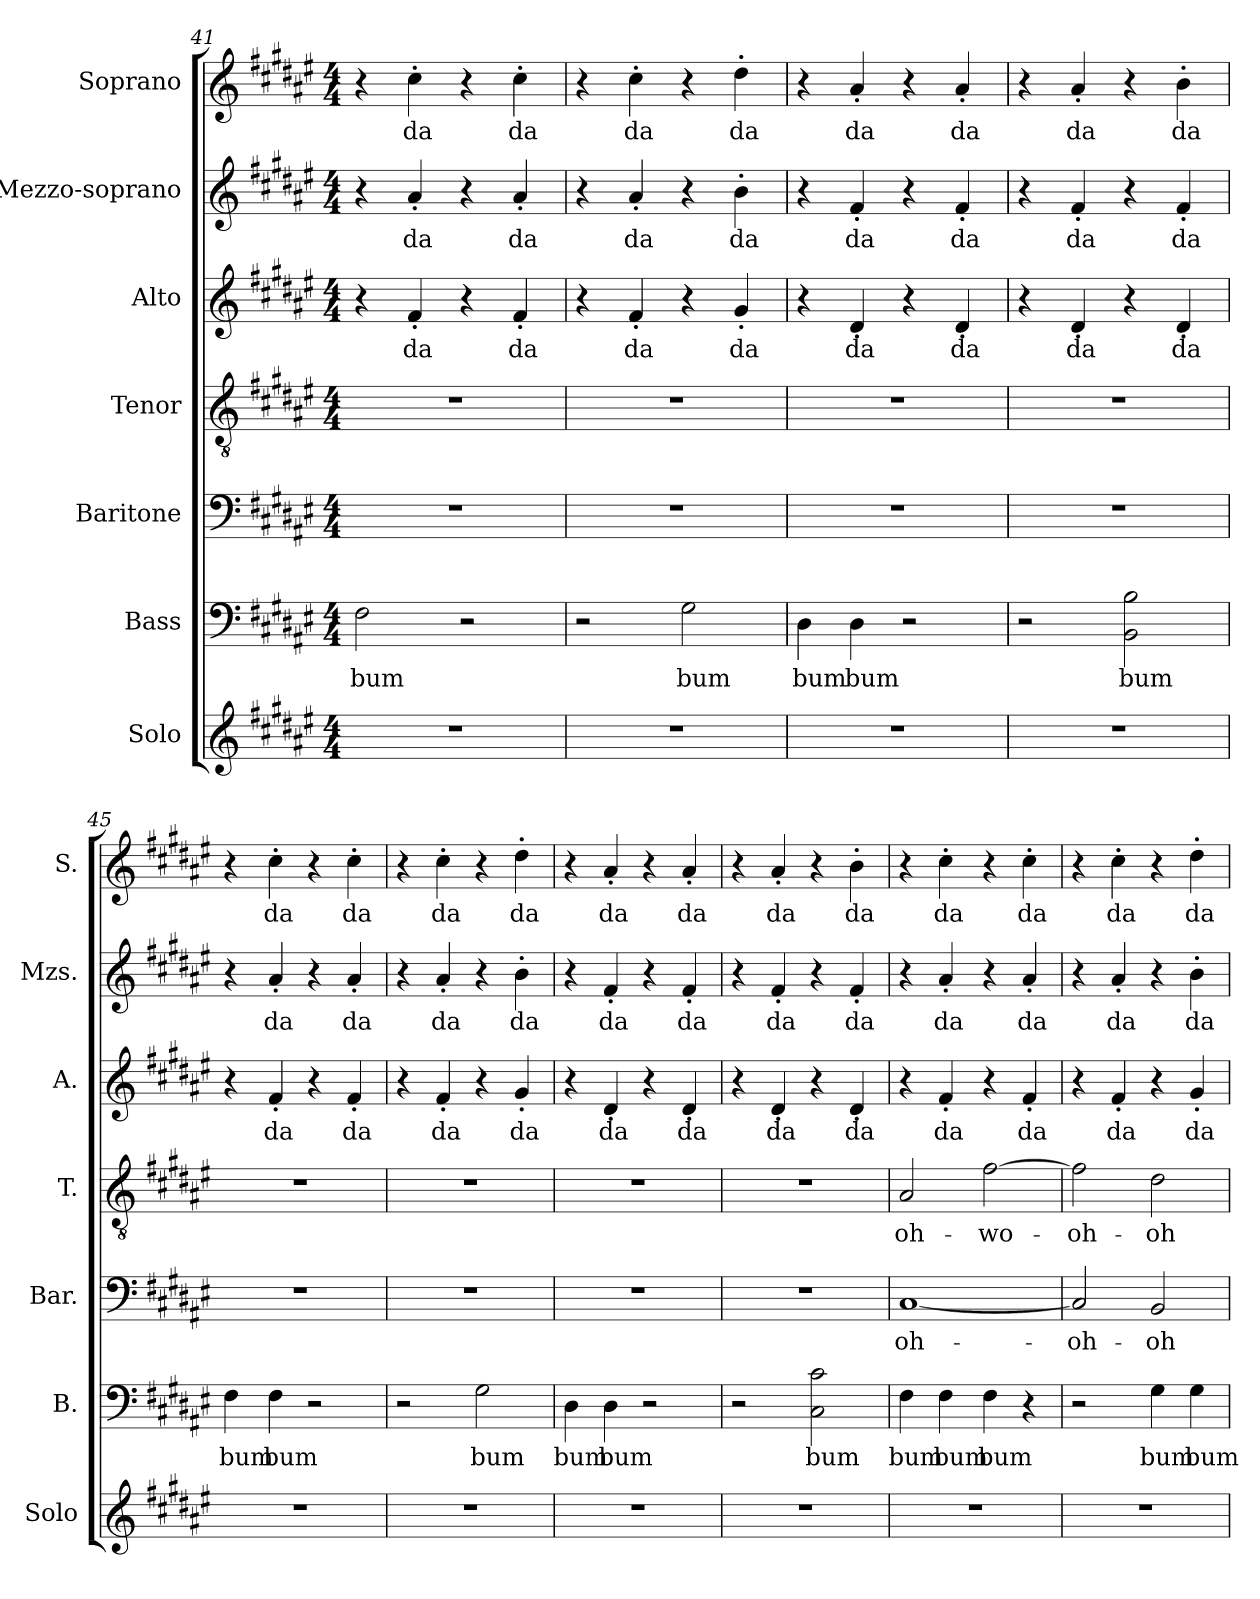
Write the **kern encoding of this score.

**kern	**kern	**text	**kern	**text	**kern	**text	**kern	**text	**kern	**text	**kern	**text
*part7	*part6	*part6	*part5	*part5	*part4	*part4	*part3	*part3	*part2	*part2	*part1	*part1
*staff7	*staff6	*staff6	*staff5	*staff5	*staff4	*staff4	*staff3	*staff3	*staff2	*staff2	*staff1	*staff1
*I"Solo	*I"Bass	*	*I"Baritone	*	*I"Tenor	*	*I"Alto	*	*I"Mezzo-soprano	*	*I"Soprano	*
*I'Solo	*I'B.	*	*I'Bar.	*	*I'T.	*	*I'A.	*	*I'Mzs.	*	*I'S.	*
!!LO:PB:g=z
*clefG2	*clefF4	*	*clefF4	*	*clefGv2	*	*clefG2	*	*clefG2	*	*clefG2	*
*k[f#c#g#d#a#e#]	*k[f#c#g#d#a#e#]	*	*k[f#c#g#d#a#e#]	*	*k[f#c#g#d#a#e#]	*	*k[f#c#g#d#a#e#]	*	*k[f#c#g#d#a#e#]	*	*k[f#c#g#d#a#e#]	*
*M4/4	*M4/4	*	*M4/4	*	*M4/4	*	*M4/4	*	*M4/4	*	*M4/4	*
=41	=41	=41	=41	=41	=41	=41	=41	=41	=41	=41	=41	=41
1r	2F#\	bum	1r	.	1r	.	4r	.	4r	.	4r	.
.	.	.	.	.	.	.	4f#'/	da	4a#'/	da	4cc#'\	da
.	2r	.	.	.	.	.	4r	.	4r	.	4r	.
.	.	.	.	.	.	.	4f#'/	da	4a#'/	da	4cc#'\	da
=42	=42	=42	=42	=42	=42	=42	=42	=42	=42	=42	=42	=42
1r	2r	.	1r	.	1r	.	4r	.	4r	.	4r	.
.	.	.	.	.	.	.	4f#'/	da	4a#'/	da	4cc#'\	da
.	2G#\	bum	.	.	.	.	4r	.	4r	.	4r	.
.	.	.	.	.	.	.	4g#'/	da	4b'\	da	4dd#'\	da
=43	=43	=43	=43	=43	=43	=43	=43	=43	=43	=43	=43	=43
1r	4D#\	bum	1r	.	1r	.	4r	.	4r	.	4r	.
.	4D#\	bum	.	.	.	.	4d#'/	da	4f#'/	da	4a#'/	da
.	2r	.	.	.	.	.	4r	.	4r	.	4r	.
.	.	.	.	.	.	.	4d#'/	da	4f#'/	da	4a#'/	da
=44	=44	=44	=44	=44	=44	=44	=44	=44	=44	=44	=44	=44
1r	2r	.	1r	.	1r	.	4r	.	4r	.	4r	.
.	.	.	.	.	.	.	4d#'/	da	4f#'/	da	4a#'/	da
.	2BB\ 2B\	bum	.	.	.	.	4r	.	4r	.	4r	.
.	.	.	.	.	.	.	4d#'/	da	4f#'/	da	4b'\	da
=45	=45	=45	=45	=45	=45	=45	=45	=45	=45	=45	=45	=45
1r	4F#\	bum	1r	.	1r	.	4r	.	4r	.	4r	.
.	4F#\	bum	.	.	.	.	4f#'/	da	4a#'/	da	4cc#'\	da
.	2r	.	.	.	.	.	4r	.	4r	.	4r	.
.	.	.	.	.	.	.	4f#'/	da	4a#'/	da	4cc#'\	da
=46	=46	=46	=46	=46	=46	=46	=46	=46	=46	=46	=46	=46
1r	2r	.	1r	.	1r	.	4r	.	4r	.	4r	.
.	.	.	.	.	.	.	4f#'/	da	4a#'/	da	4cc#'\	da
.	2G#\	bum	.	.	.	.	4r	.	4r	.	4r	.
.	.	.	.	.	.	.	4g#'/	da	4b'\	da	4dd#'\	da
!!LO:PB:g=z
=47	=47	=47	=47	=47	=47	=47	=47	=47	=47	=47	=47	=47
1r	4D#\	bum	1r	.	1r	.	4r	.	4r	.	4r	.
.	4D#\	bum	.	.	.	.	4d#'/	da	4f#'/	da	4a#'/	da
.	2r	.	.	.	.	.	4r	.	4r	.	4r	.
.	.	.	.	.	.	.	4d#'/	da	4f#'/	da	4a#'/	da
=48	=48	=48	=48	=48	=48	=48	=48	=48	=48	=48	=48	=48
1r	2r	.	1r	.	1r	.	4r	.	4r	.	4r	.
.	.	.	.	.	.	.	4d#'/	da	4f#'/	da	4a#'/	da
.	2C#\ 2c#\	bum	.	.	.	.	4r	.	4r	.	4r	.
.	.	.	.	.	.	.	4d#'/	da	4f#'/	da	4b'\	da
=49	=49	=49	=49	=49	=49	=49	=49	=49	=49	=49	=49	=49
1r	4F#\	bum	[1C#	oh-	2A#/	oh-	4r	.	4r	.	4r	.
.	4F#\	bum	.	.	.	.	4f#'/	da	4a#'/	da	4cc#'\	da
.	4F#\	bum	.	.	[2f#\	-wo-	4r	.	4r	.	4r	.
.	4r	.	.	.	.	.	4f#'/	da	4a#'/	da	4cc#'\	da
=50	=50	=50	=50	=50	=50	=50	=50	=50	=50	=50	=50	=50
1r	2r	.	2C#/]	-oh-	2f#\]	-oh-	4r	.	4r	.	4r	.
.	.	.	.	.	.	.	4f#'/	da	4a#'/	da	4cc#'\	da
.	4G#\	bum	2BB/	-oh-	2d#\	-oh	4r	.	4r	.	4r	.
.	4G#\	bum	.	.	.	.	4g#'/	da	4b'\	da	4dd#'\	da
=	=	=	=	=	=	=	=	=	=	=	=	=
*-	*-	*-	*-	*-	*-	*-	*-	*-	*-	*-	*-	*-
